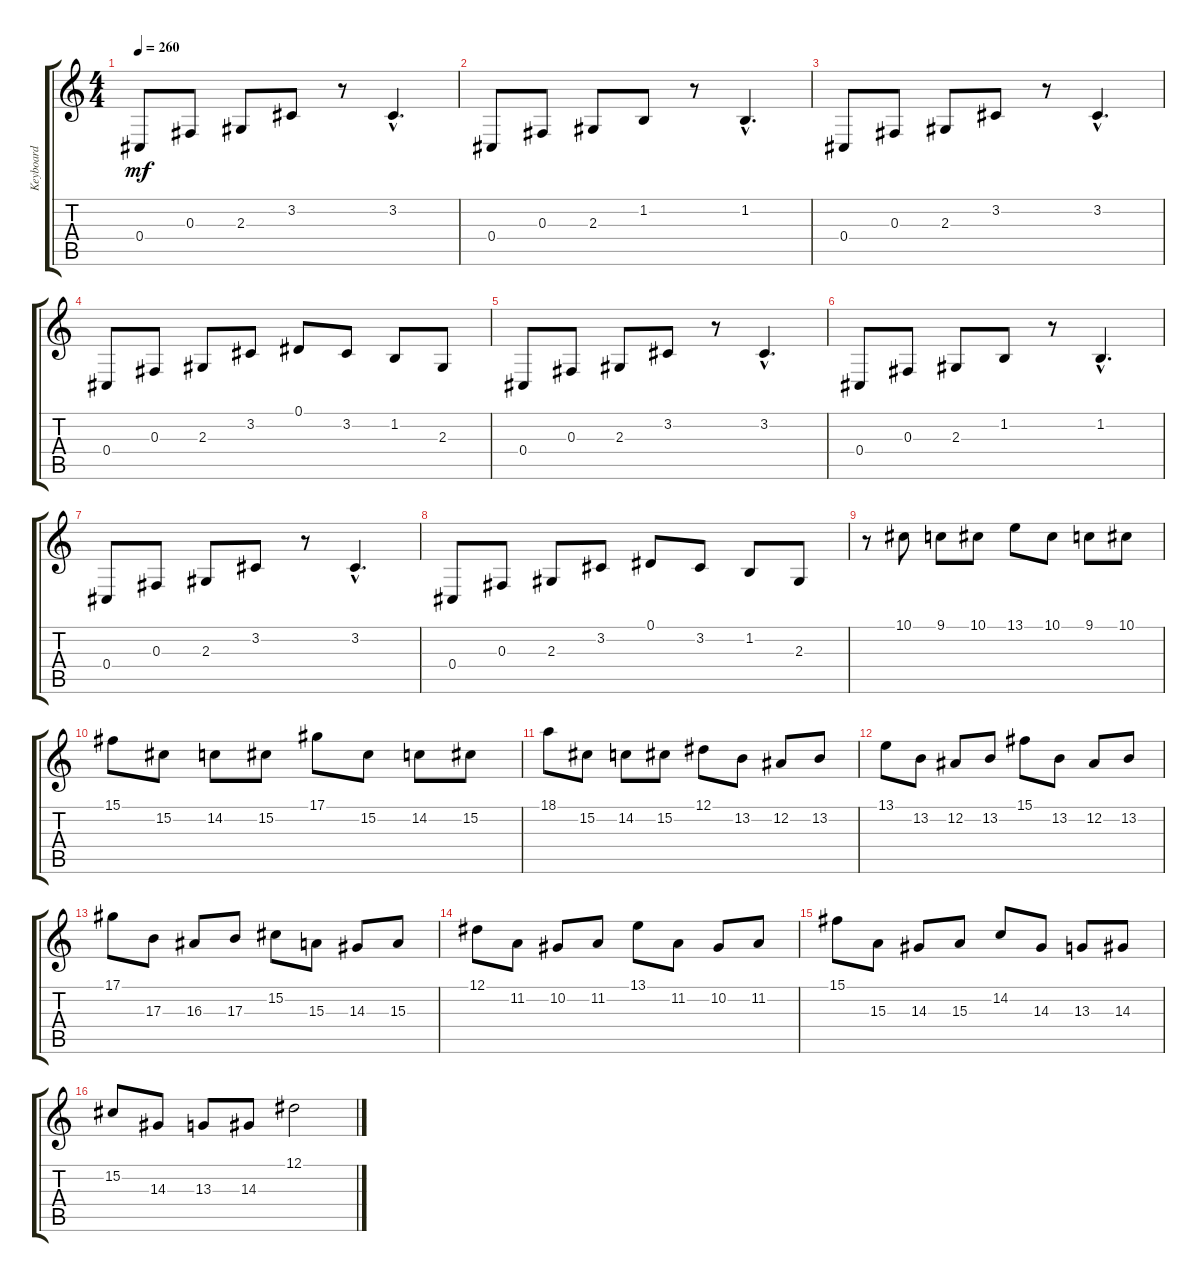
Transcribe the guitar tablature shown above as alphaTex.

\track ("Keyboard" "Keyboard") {instrument churchorgan}
\staff {score tabs}
\tuning (Eb4 Bb3 Gb3 Db3 Ab2 Eb2) {hide}
\ts (4 4)
\tempo 260
\clef g2
\ks c
0.4.8{dy mf} 0.3.8 2.3.8 3.2.8 r.8 3.2{hac}.4{d} |
0.4.8 0.3.8 2.3.8 1.2.8 r.8 1.2{hac}.4{d} |
0.4.8 0.3.8 2.3.8 3.2.8 r.8 3.2{hac}.4{d} |
0.4.8 0.3.8 2.3.8 3.2.8 0.1.8 3.2.8 1.2.8 2.3.8 |
0.4.8 0.3.8 2.3.8 3.2.8 r.8 3.2{hac}.4{d} |
0.4.8 0.3.8 2.3.8 1.2.8 r.8 1.2{hac}.4{d} |
0.4.8 0.3.8 2.3.8 3.2.8 r.8 3.2{hac}.4{d} |
0.4.8 0.3.8 2.3.8 3.2.8 0.1.8 3.2.8 1.2.8 2.3.8 |
r.8 10.1.8{instrument harpsichord} 9.1.8 10.1.8 13.1.8 10.1.8 9.1.8 10.1.8 |
15.1.8 15.2.8 14.2.8 15.2.8 17.1.8 15.2.8 14.2.8 15.2.8 |
18.1.8 15.2.8 14.2.8 15.2.8 12.1.8 13.2.8 12.2.8 13.2.8 |
13.1.8 13.2.8 12.2.8 13.2.8 15.1.8 13.2.8 12.2.8 13.2.8 |
17.1.8 17.3.8 16.3.8 17.3.8 15.2.8 15.3.8 14.3.8 15.3.8 |
12.1.8 11.2.8 10.2.8 11.2.8 13.1.8 11.2.8 10.2.8 11.2.8 |
15.1.8 15.3.8 14.3.8 15.3.8 14.2.8 14.3.8 13.3.8 14.3.8 |
15.2.8 14.3.8 13.3.8 14.3.8 12.1.2
